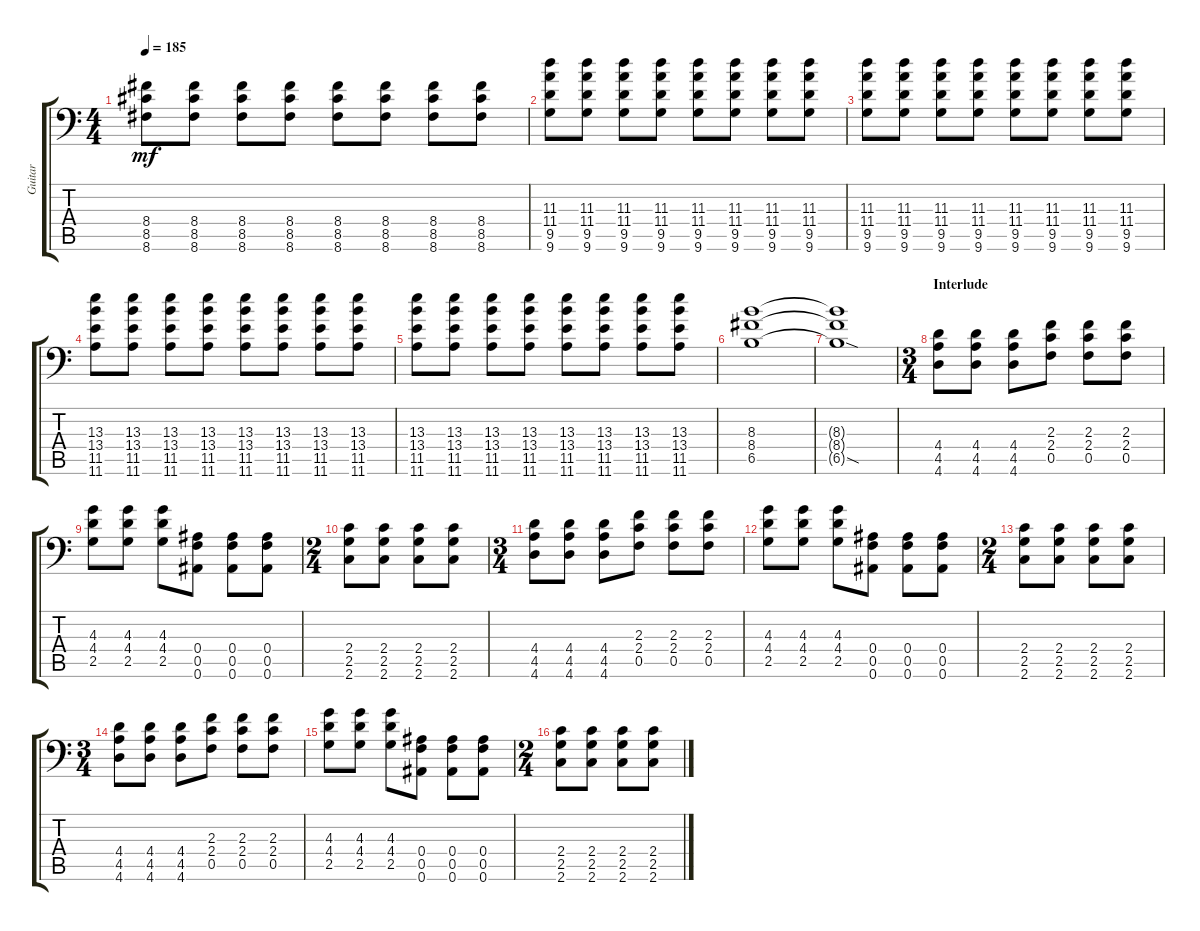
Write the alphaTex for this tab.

\track ("Guitar" "Guitar") {instrument distortionguitar}
\staff {score tabs}
\tuning (C4 G3 Eb3 Bb2 F2 Bb1) {hide}
\ts (4 4)
\tempo 185
\clef f4
\ks c
(8.4 8.5 8.6).8{dy mf} (8.4 8.5 8.6).8 (8.4 8.5 8.6).8 (8.4 8.5 8.6).8 (8.4 8.5 8.6).8 (8.4 8.5 8.6).8 (8.4 8.5 8.6).8 (8.4 8.5 8.6).8 |
(11.3 11.4 9.5 9.6).8 (11.3 11.4 9.5 9.6).8 (11.3 11.4 9.5 9.6).8 (11.3 11.4 9.5 9.6).8 (11.3 11.4 9.5 9.6).8 (11.3 11.4 9.5 9.6).8 (11.3 11.4 9.5 9.6).8 (11.3 11.4 9.5 9.6).8 |
(11.3 11.4 9.5 9.6).8 (11.3 11.4 9.5 9.6).8 (11.3 11.4 9.5 9.6).8 (11.3 11.4 9.5 9.6).8 (11.3 11.4 9.5 9.6).8 (11.3 11.4 9.5 9.6).8 (11.3 11.4 9.5 9.6).8 (11.3 11.4 9.5 9.6).8 |
(13.3 13.4 11.5 11.6).8 (13.3 13.4 11.5 11.6).8 (13.3 13.4 11.5 11.6).8 (13.3 13.4 11.5 11.6).8 (13.3 13.4 11.5 11.6).8 (13.3 13.4 11.5 11.6).8 (13.3 13.4 11.5 11.6).8 (13.3 13.4 11.5 11.6).8 |
(13.3 13.4 11.5 11.6).8 (13.3 13.4 11.5 11.6).8 (13.3 13.4 11.5 11.6).8 (13.3 13.4 11.5 11.6).8 (13.3 13.4 11.5 11.6).8 (13.3 13.4 11.5 11.6).8 (13.3 13.4 11.5 11.6).8 (13.3 13.4 11.5 11.6).8 |
(8.3 8.4 6.5).1 |
(8.3{t} 8.4{t} 6.5{sod t}).1 |
\ts (3 4)
\section ("" "Interlude")
(4.4 4.5 4.6).8 (4.4 4.5 4.6).8 (4.4 4.5 4.6).8 (2.3 2.4 0.5).8 (2.3 2.4 0.5).8 (2.3 2.4 0.5).8 |
(4.3 4.4 2.5).8 (4.3 4.4 2.5).8 (4.3 4.4 2.5).8 (0.4 0.5 0.6).8 (0.4 0.5 0.6).8 (0.4 0.5 0.6).8 |
\ts (2 4)
(2.4 2.5 2.6).8 (2.4 2.5 2.6).8 (2.4 2.5 2.6).8 (2.4 2.5 2.6).8 |
\ts (3 4)
(4.4 4.5 4.6).8 (4.4 4.5 4.6).8 (4.4 4.5 4.6).8 (2.3 2.4 0.5).8 (2.3 2.4 0.5).8 (2.3 2.4 0.5).8 |
(4.3 4.4 2.5).8 (4.3 4.4 2.5).8 (4.3 4.4 2.5).8 (0.4 0.5 0.6).8 (0.4 0.5 0.6).8 (0.4 0.5 0.6).8 |
\ts (2 4)
(2.4 2.5 2.6).8 (2.4 2.5 2.6).8 (2.4 2.5 2.6).8 (2.4 2.5 2.6).8 |
\ts (3 4)
(4.4 4.5 4.6).8 (4.4 4.5 4.6).8 (4.4 4.5 4.6).8 (2.3 2.4 0.5).8 (2.3 2.4 0.5).8 (2.3 2.4 0.5).8 |
(4.3 4.4 2.5).8 (4.3 4.4 2.5).8 (4.3 4.4 2.5).8 (0.4 0.5 0.6).8 (0.4 0.5 0.6).8 (0.4 0.5 0.6).8 |
\ts (2 4)
(2.4 2.5 2.6).8 (2.4 2.5 2.6).8 (2.4 2.5 2.6).8 (2.4 2.5 2.6).8
